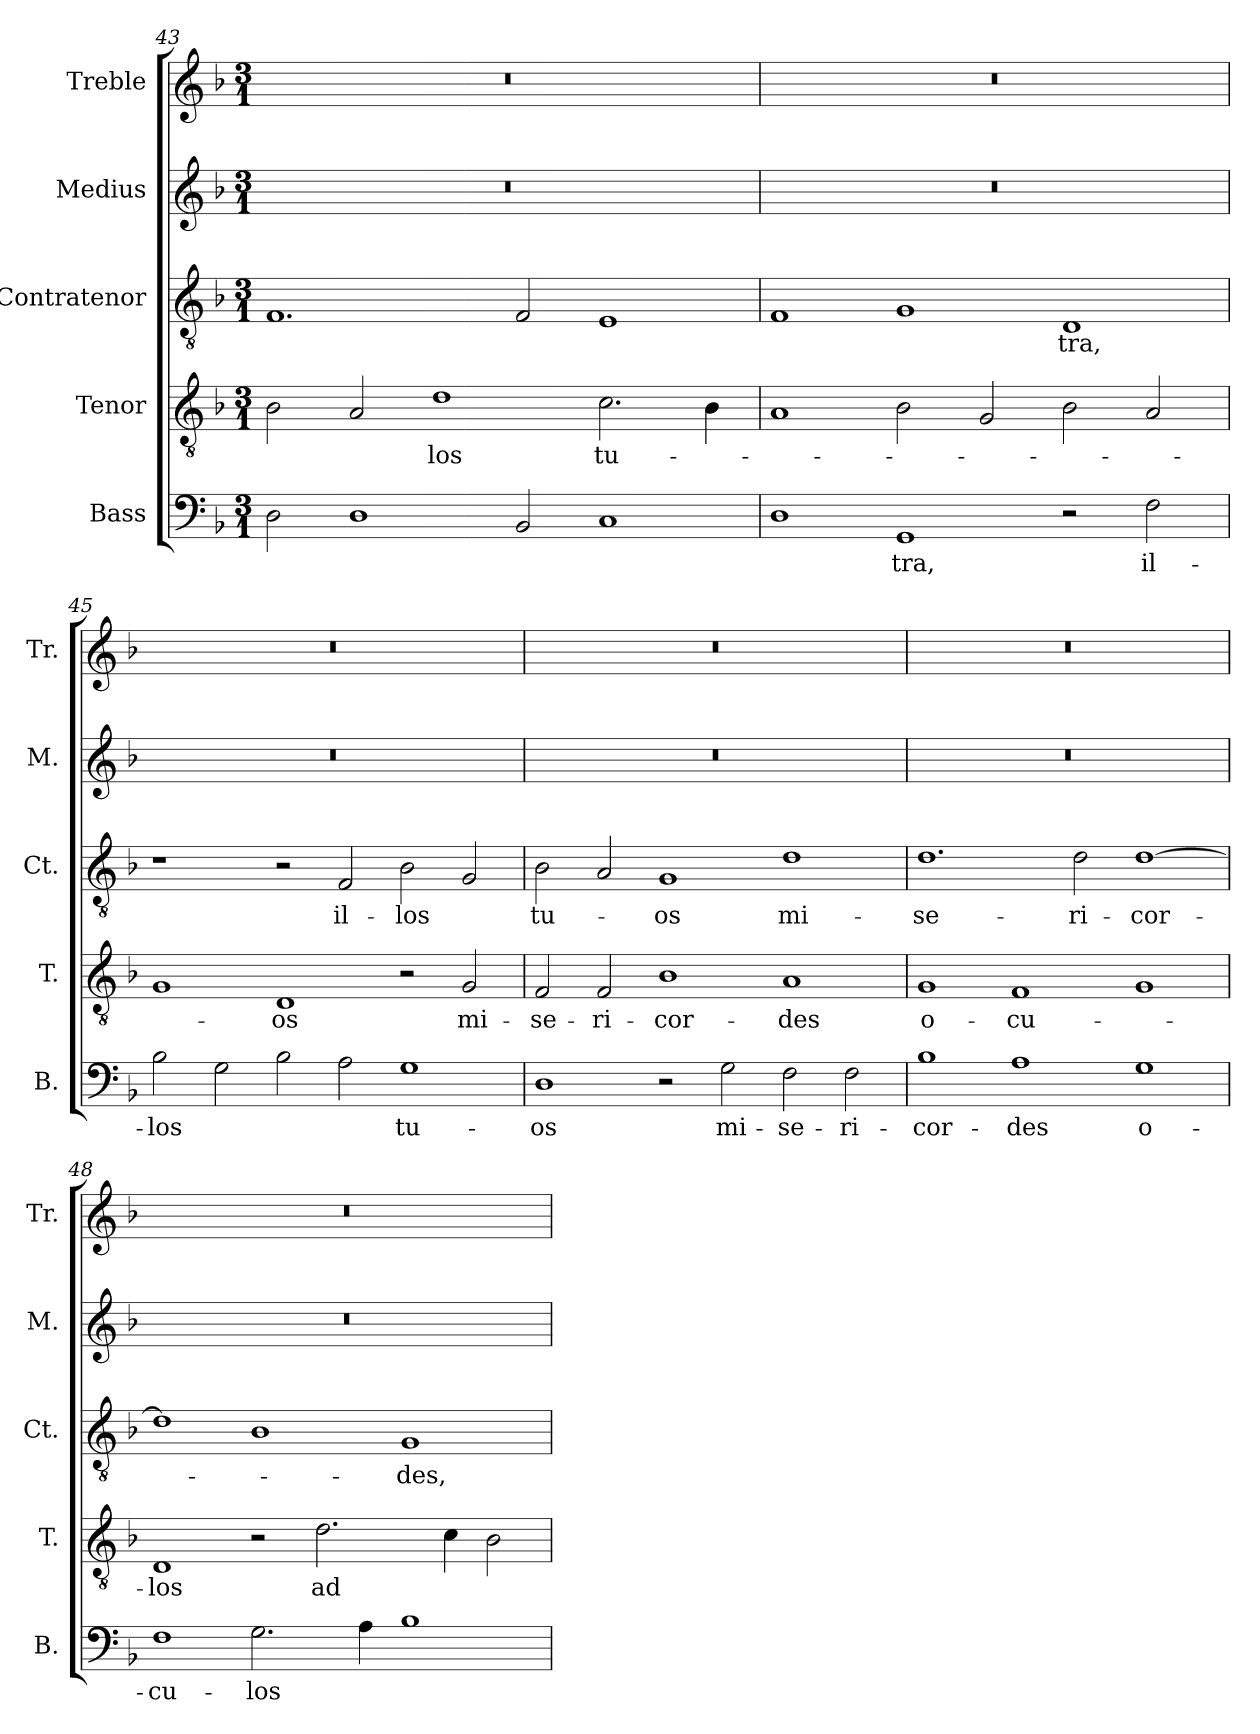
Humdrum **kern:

**kern	**text	**kern	**text	**kern	**text	**kern	**kern
*part5	*part5	*part4	*part4	*part3	*part3	*part2	*part1
*staff5	*staff5	*staff4	*staff4	*staff3	*staff3	*staff2	*staff1
*I"Bass	*	*I"Tenor	*	*I"Contratenor	*	*I"Medius	*I"Treble
*I'B.	*	*I'T.	*	*I'Ct.	*	*I'M.	*I'Tr.
*clefF4	*	*clefGv2	*	*clefGv2	*	*clefG2	*clefG2
*	*	*ITrd7c12	*	*ITrd7c12	*	*	*
*k[b-]	*	*k[b-]	*	*k[b-]	*	*k[b-]	*k[b-]
*d:	*	*d:	*	*d:	*	*d:	*d:
*M3/1	*	*M3/1	*	*M3/1	*	*M3/1	*M3/1
=43	=43	=43	=43	=43	=43	=43	=43
!	!	!	!	!	!	!LO:N:vis=1	!LO:N:vis=1
2Di\	.	2BB-i\	.	1.FFi	.	0.r	0.r
1Di	.	2AAi/	.	.	.	.	.
!	!	!	!LO:LY:b:color=#000000	!	!	!	!
.	.	1Di	-los	.	.	.	.
2BB-i/	.	.	.	2FFi/	.	.	.
!	!	!	!LO:LY:b:color=#000000	!	!	!	!
1Ci	.	2.Ci\	tu-	1EEi	.	.	.
.	.	4BB-i\	.	.	.	.	.
!!LO:LB:g=z
=44	=44	=44	=44	=44	=44	=44	=44
!	!	!	!	!	!	!LO:N:vis=1	!LO:N:vis=1
1Di	.	1AAi	.	1FFi	.	0.r	0.r
!	!LO:LY:b:color=#000000	!	!	!	!	!	!
1GGi	-tra,	2BB-i\	.	1GGi	.	.	.
.	.	2GGi/	.	.	.	.	.
!	!	!	!	!	!LO:LY:b:color=#000000	!	!
2r	.	2BB-i\	.	1DDi	-tra,	.	.
!	!LO:LY:b:color=#000000	!	!	!	!	!	!
2Fi\	il-	2AAi/	.	.	.	.	.
=45	=45	=45	=45	=45	=45	=45	=45
!	!LO:LY:b:color=#000000	!	!	!	!	!LO:N:vis=1	!LO:N:vis=1
2B-i\	-los	1GGi	.	1r	.	0.r	0.r
2Gi\	.	.	.	.	.	.	.
!	!	!	!LO:LY:b:color=#000000	!	!	!	!
2B-i\	.	1DDi	-os	2r	.	.	.
!	!	!	!	!	!LO:LY:b:color=#000000	!	!
2Ai\	.	.	.	2FFi/	il-	.	.
!	!LO:LY:b:color=#000000	!	!	!	!	!	!
!	!	!	!	!	!LO:LY:b:color=#000000	!	!
1Gi	tu-	2r	.	2BB-i\	-los	.	.
!	!	!	!LO:LY:b:color=#000000	!	!	!	!
.	.	2GGi/	mi-	2GGi/	.	.	.
=46	=46	=46	=46	=46	=46	=46	=46
!	!LO:LY:b:color=#000000	!	!	!	!	!	!
!	!	!	!LO:LY:b:color=#000000	!	!	!	!
!	!	!	!	!	!LO:LY:b:color=#000000	!LO:N:vis=1	!LO:N:vis=1
1Di	-os	2FFi/	-se-	2BB-i\	tu-	0.r	0.r
!	!	!	!LO:LY:b:color=#000000	!	!	!	!
.	.	2FFi/	-ri-	2AAi/	.	.	.
!	!	!	!LO:LY:b:color=#000000	!	!	!	!
!	!	!	!	!	!LO:LY:b:color=#000000	!	!
2r	.	1BB-i	-cor-	1GGi	-os	.	.
!	!LO:LY:b:color=#000000	!	!	!	!	!	!
2Gi\	mi-	.	.	.	.	.	.
!	!LO:LY:b:color=#000000	!	!	!	!	!	!
!	!	!	!LO:LY:b:color=#000000	!	!	!	!
!	!	!	!	!	!LO:LY:b:color=#000000	!	!
2Fi\	-se-	1AAi	-des	1Di	mi-	.	.
!	!LO:LY:b:color=#000000	!	!	!	!	!	!
2Fi\	-ri-	.	.	.	.	.	.
=47	=47	=47	=47	=47	=47	=47	=47
!	!LO:LY:b:color=#000000	!	!	!	!	!	!
!	!	!	!LO:LY:b:color=#000000	!	!	!	!
!	!	!	!	!	!LO:LY:b:color=#000000	!LO:N:vis=1	!LO:N:vis=1
1B-i	-cor-	1GGi	o-	1.Di	-se-	0.r	0.r
!	!LO:LY:b:color=#000000	!	!	!	!	!	!
!	!	!	!LO:LY:b:color=#000000	!	!	!	!
1Ai	-des	1FFi	-cu-	.	.	.	.
!	!	!	!	!	!LO:LY:b:color=#000000	!	!
.	.	.	.	2Di\	-ri-	.	.
!	!LO:LY:b:color=#000000	!	!	!	!	!	!
!	!	!	!	!	!LO:LY:b:color=#000000	!	!
1Gi	o-	1GGi	.	[>1Di	-cor-	.	.
!!LO:LB:g=z
=48	=48	=48	=48	=48	=48	=48	=48
!	!LO:LY:b:color=#000000	!	!	!	!	!	!
!	!	!	!LO:LY:b:color=#000000	!	!	!LO:N:vis=1	!LO:N:vis=1
1Fi	-cu-	1DDi	-los	1Di]	.	0.r	0.r
!	!LO:LY:b:color=#000000	!	!	!	!	!	!
2.Gi\	-los	2r	.	1BB-i	.	.	.
!	!	!	!LO:LY:b:color=#000000	!	!	!	!
.	.	2.Di\	ad	.	.	.	.
4Ai\	.	.	.	.	.	.	.
!	!	!	!	!	!LO:LY:b:color=#000000	!	!
1B-i	.	.	.	1GGi	-des,	.	.
.	.	4Ci\	.	.	.	.	.
.	.	2BB-i\	.	.	.	.	.
=	=	=	=	=	=	=	=
*-	*-	*-	*-	*-	*-	*-	*-
